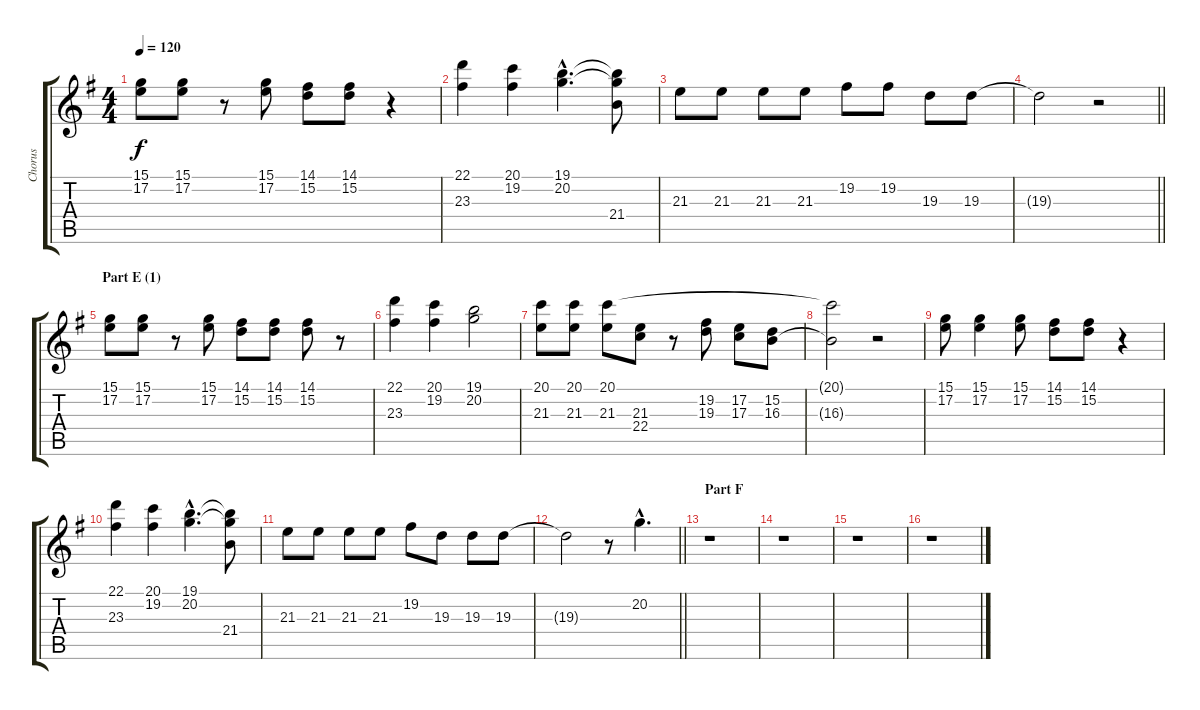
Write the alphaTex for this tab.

\track ("Chorus" "Chorus") {instrument trumpet}
\staff {score tabs}
\tuning (E4 B3 G3 D3 A2 E2) {hide}
\ts (4 4)
\tempo 120
\clef g2
\ks g
(15.1 17.2).8{dy f} (15.1 17.2).8 r.8 (15.1 17.2).8 (14.1 15.2).8 (14.1 15.2).8 r.4 |
(22.1 23.3).4 (20.1 19.2).4 (19.1{hac} 20.2{hac}).4{d} (19.1{t} 20.2{t} 21.4).8 |
21.3.8 21.3.8 21.3.8 21.3.8 19.2.8 19.2.8 19.3.8 19.3.8 |
\barLineRight lightlight
19.3{t}.2 r.2 |
\section ("" "Part E (1)")
(15.1 17.2).8 (15.1 17.2).8 r.8 (15.1 17.2).8 (14.1 15.2).8 (14.1 15.2).8 (14.1 15.2).8 r.8 |
(22.1 23.3).4 (20.1 19.2).4 (19.1 20.2).2 |
(20.1 21.3).8 (20.1 21.3).8 (20.1 21.3).8 (21.3 22.4).8 r.8 (19.2 19.3).8 (17.2 17.3).8 (15.2 16.3).8 |
(20.1{t} 16.3{t}).2 r.2 |
(15.1 17.2).8 (15.1 17.2).4 (15.1 17.2).8 (14.1 15.2).8 (14.1 15.2).8 r.4 |
(22.1 23.3).4 (20.1 19.2).4 (19.1{hac} 20.2{hac}).4{d} (19.1{t} 20.2{t} 21.4).8 |
21.3.8 21.3.8 21.3.8 21.3.8 19.2.8 19.3.8 19.3.8 19.3.8 |
\barLineRight lightlight
19.3{t}.2 r.8 20.2{hac}.4{d} |
\section ("" "Part F")
r.1 |
r.1 |
r.1 |
r.1
